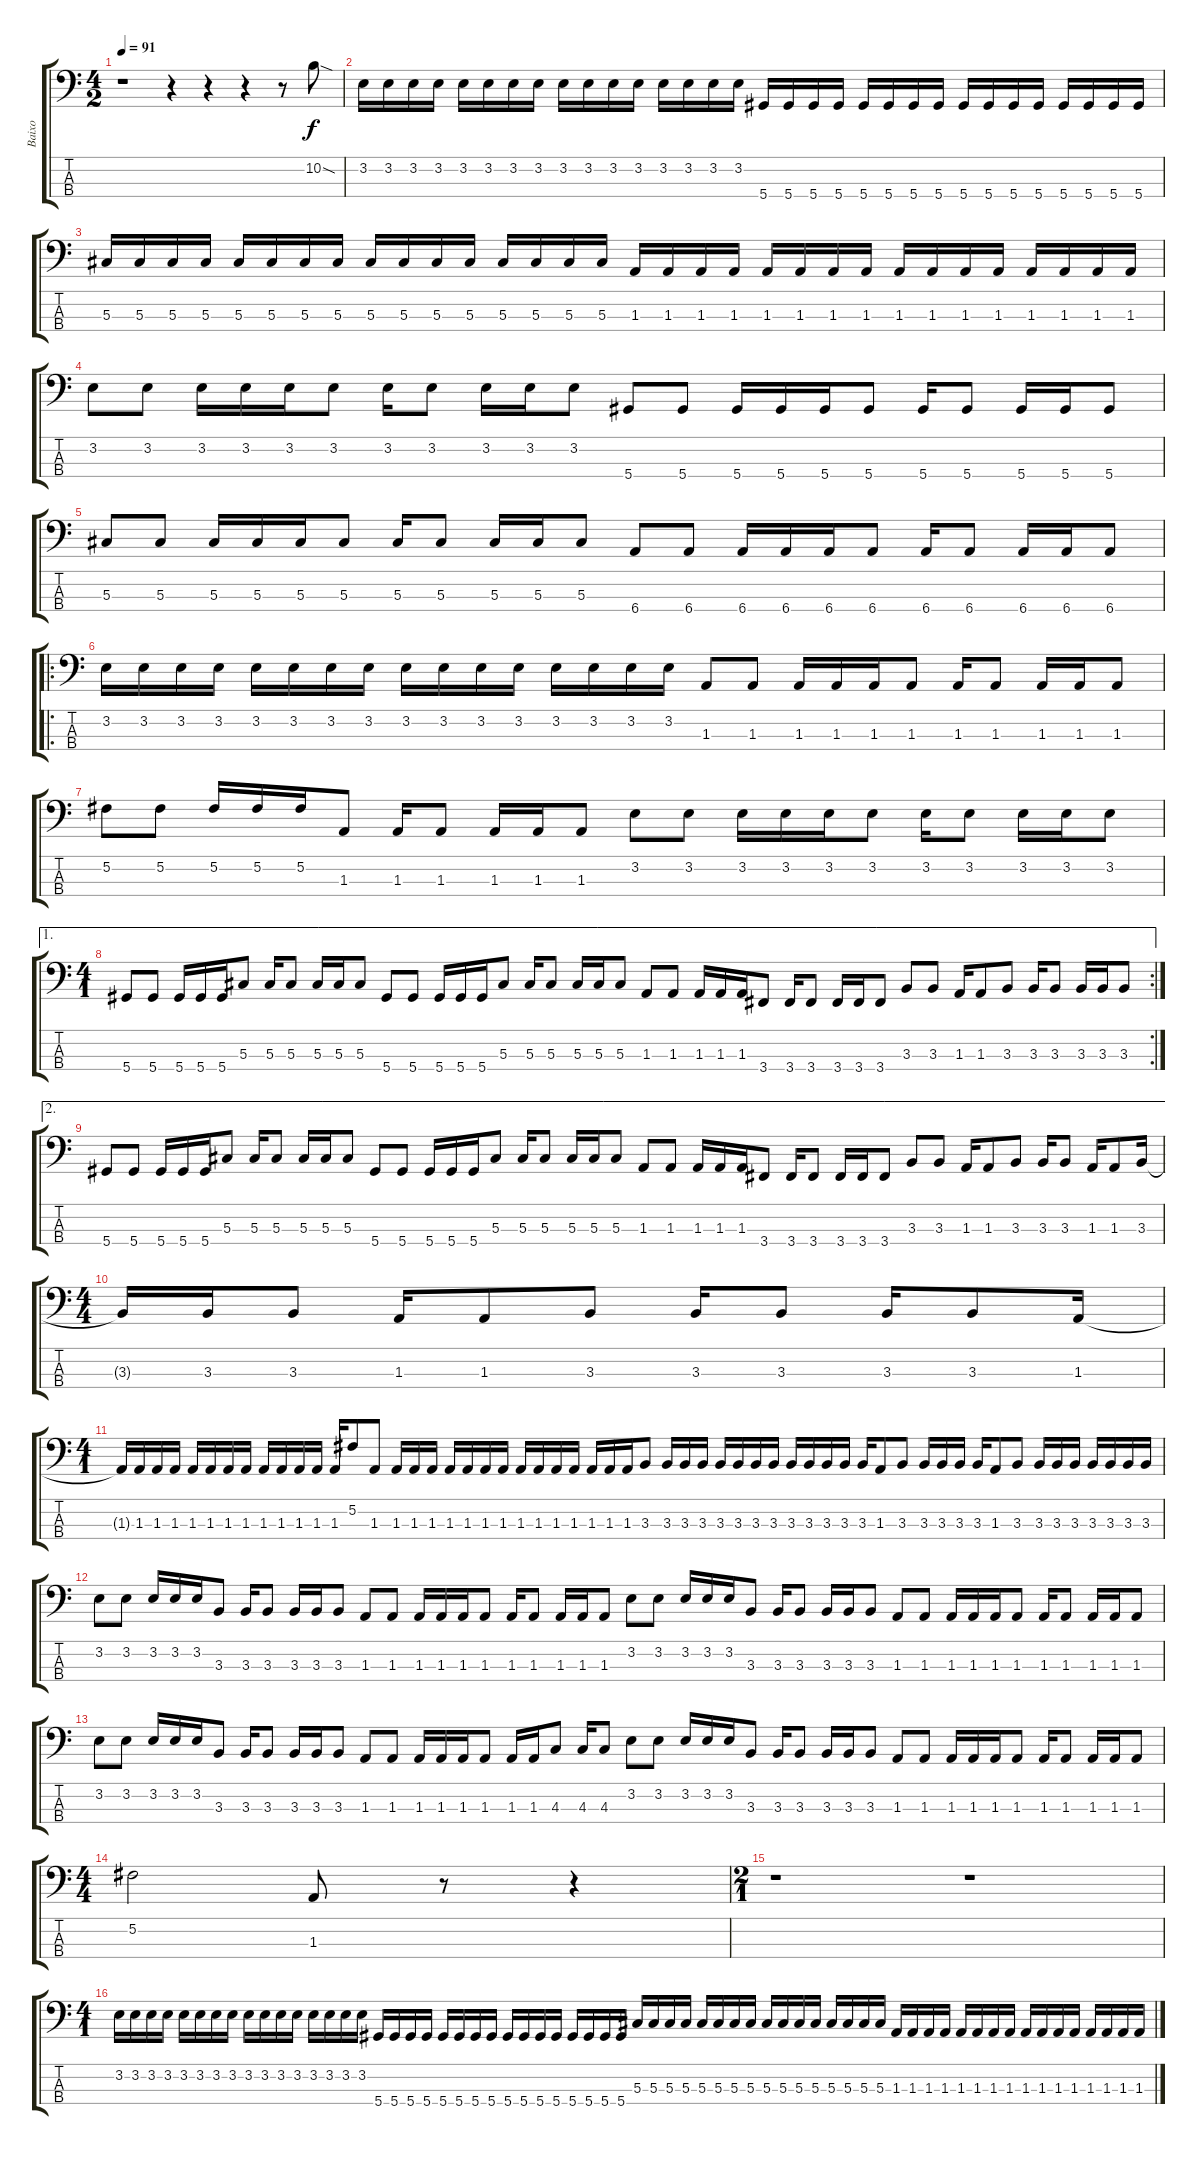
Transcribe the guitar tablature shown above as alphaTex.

\track ("Baixo" "Baixo") {instrument electricbasspick}
\staff {score tabs}
\tuning (Gb2 Db2 Ab1 Eb1) {hide}
\ts (4 2)
\tempo 91
\clef f4
\ks c
r.1{dy f instrument electricbasspick} r.4 r.4 r.4 r.8 10.2{sod}.8 |
3.2.16 3.2.16 3.2.16 3.2.16 3.2.16 3.2.16 3.2.16 3.2.16 3.2.16 3.2.16 3.2.16 3.2.16 3.2.16 3.2.16 3.2.16 3.2.16 5.4.16 5.4.16 5.4.16 5.4.16 5.4.16 5.4.16 5.4.16 5.4.16 5.4.16 5.4.16 5.4.16 5.4.16 5.4.16 5.4.16 5.4.16 5.4.16 |
5.3.16 5.3.16 5.3.16 5.3.16 5.3.16 5.3.16 5.3.16 5.3.16 5.3.16 5.3.16 5.3.16 5.3.16 5.3.16 5.3.16 5.3.16 5.3.16 1.3.16 1.3.16 1.3.16 1.3.16 1.3.16 1.3.16 1.3.16 1.3.16 1.3.16 1.3.16 1.3.16 1.3.16 1.3.16 1.3.16 1.3.16 1.3.16 |
3.2.8 3.2.8 3.2.16 3.2.16 3.2.16 3.2.8 3.2.16 3.2.8 3.2.16 3.2.16 3.2.8 5.4.8 5.4.8 5.4.16 5.4.16 5.4.16 5.4.8 5.4.16 5.4.8 5.4.16 5.4.16 5.4.8 |
5.3.8 5.3.8 5.3.16 5.3.16 5.3.16 5.3.8 5.3.16 5.3.8 5.3.16 5.3.16 5.3.8 6.4.8 6.4.8 6.4.16 6.4.16 6.4.16 6.4.8 6.4.16 6.4.8 6.4.16 6.4.16 6.4.8 |
\ro
3.2.16 3.2.16 3.2.16 3.2.16 3.2.16 3.2.16 3.2.16 3.2.16 3.2.16 3.2.16 3.2.16 3.2.16 3.2.16 3.2.16 3.2.16 3.2.16 1.3.8 1.3.8 1.3.16 1.3.16 1.3.16 1.3.8 1.3.16 1.3.8 1.3.16 1.3.16 1.3.8 |
5.2.8 5.2.8 5.2.16 5.2.16 5.2.16 1.3.8 1.3.16 1.3.8 1.3.16 1.3.16 1.3.8 3.2.8 3.2.8 3.2.16 3.2.16 3.2.16 3.2.8 3.2.16 3.2.8 3.2.16 3.2.16 3.2.8 |
\ae 1
\rc 2
\ts (4 1)
5.4.8 5.4.8 5.4.16 5.4.16 5.4.16 5.3.8 5.3.16 5.3.8 5.3.16 5.3.16 5.3.8 5.4.8 5.4.8 5.4.16 5.4.16 5.4.16 5.3.8 5.3.16 5.3.8 5.3.16 5.3.16 5.3.8 1.3.8 1.3.8 1.3.16 1.3.16 1.3.16 3.4.8 3.4.16 3.4.8 3.4.16 3.4.16 3.4.8 3.3.8 3.3.8 1.3.16 1.3.8 3.3.8 3.3.16 3.3.8 3.3.16 3.3.16 3.3.8 |
\ae 2
5.4.8 5.4.8 5.4.16 5.4.16 5.4.16 5.3.8 5.3.16 5.3.8 5.3.16 5.3.16 5.3.8 5.4.8 5.4.8 5.4.16 5.4.16 5.4.16 5.3.8 5.3.16 5.3.8 5.3.16 5.3.16 5.3.8 1.3.8 1.3.8 1.3.16 1.3.16 1.3.16 3.4.8 3.4.16 3.4.8 3.4.16 3.4.16 3.4.8 3.3.8 3.3.8 1.3.16 1.3.8 3.3.8 3.3.16 3.3.8 1.3.16 1.3.8 3.3.16 |
\ts (4 4)
3.3{t}.16 3.3.16 3.3.8 1.3.16 1.3.8 3.3.8 3.3.16 3.3.8 3.3.16 3.3.8 1.3.16 |
\ts (4 1)
1.3{t}.16 1.3.16 1.3.16 1.3.16 1.3.16 1.3.16 1.3.16 1.3.16 1.3.16 1.3.16 1.3.16 1.3.16 1.3.16 5.2.8 1.3.8 1.3.16 1.3.16 1.3.16 1.3.16 1.3.16 1.3.16 1.3.16 1.3.16 1.3.16 1.3.16 1.3.16 1.3.16 1.3.16 1.3.16 3.3.8 3.3.16 3.3.16 3.3.16 3.3.16 3.3.16 3.3.16 3.3.16 3.3.16 3.3.16 3.3.16 3.3.16 3.3.16 1.3.8 3.3.8 3.3.16 3.3.16 3.3.16 3.3.16 1.3.8 3.3.8 3.3.16 3.3.16 3.3.16 3.3.16 3.3.16 3.3.16 3.3.16 |
3.2.8 3.2.8 3.2.16 3.2.16 3.2.16 3.3.8 3.3.16 3.3.8 3.3.16 3.3.16 3.3.8 1.3.8 1.3.8 1.3.16 1.3.16 1.3.16 1.3.8 1.3.16 1.3.8 1.3.16 1.3.16 1.3.8 3.2.8 3.2.8 3.2.16 3.2.16 3.2.16 3.3.8 3.3.16 3.3.8 3.3.16 3.3.16 3.3.8 1.3.8 1.3.8 1.3.16 1.3.16 1.3.16 1.3.8 1.3.16 1.3.8 1.3.16 1.3.16 1.3.8 |
3.2.8 3.2.8 3.2.16 3.2.16 3.2.16 3.3.8 3.3.16 3.3.8 3.3.16 3.3.16 3.3.8 1.3.8 1.3.8 1.3.16 1.3.16 1.3.16 1.3.8 1.3.16 1.3.16 4.3.8 4.3.16 4.3.8 3.2.8 3.2.8 3.2.16 3.2.16 3.2.16 3.3.8 3.3.16 3.3.8 3.3.16 3.3.16 3.3.8 1.3.8 1.3.8 1.3.16 1.3.16 1.3.16 1.3.8 1.3.16 1.3.8 1.3.16 1.3.16 1.3.8 |
\ts (4 4)
5.2.2 1.3.8 r.8 r.4 |
\ts (2 1)
r.1 r.1 |
\ts (4 1)
3.2.16 3.2.16 3.2.16 3.2.16 3.2.16 3.2.16 3.2.16 3.2.16 3.2.16 3.2.16 3.2.16 3.2.16 3.2.16 3.2.16 3.2.16 3.2.16 5.4.16 5.4.16 5.4.16 5.4.16 5.4.16 5.4.16 5.4.16 5.4.16 5.4.16 5.4.16 5.4.16 5.4.16 5.4.16 5.4.16 5.4.16 5.4.16 5.3.16 5.3.16 5.3.16 5.3.16 5.3.16 5.3.16 5.3.16 5.3.16 5.3.16 5.3.16 5.3.16 5.3.16 5.3.16 5.3.16 5.3.16 5.3.16 1.3.16 1.3.16 1.3.16 1.3.16 1.3.16 1.3.16 1.3.16 1.3.16 1.3.16 1.3.16 1.3.16 1.3.16 1.3.16 1.3.16 1.3.16 1.3.16
